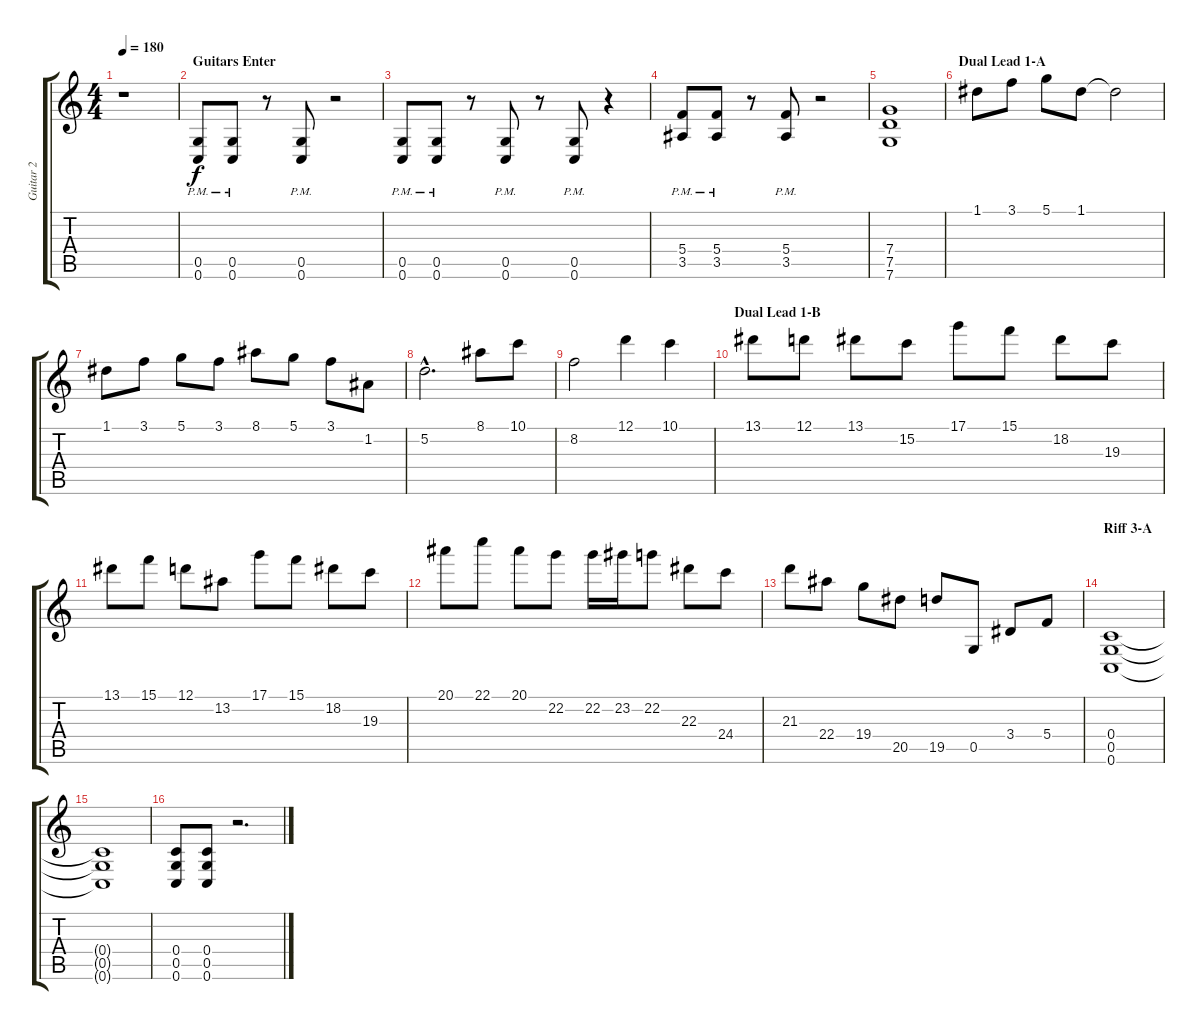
\track ("Guitar 2" "Guitar 2") {instrument distortionguitar}
\staff {score tabs}
\tuning (D4 A3 F3 C3 G2 C2) {hide}
\ts (4 4)
\tempo 180
\clef g2
\ks c
r.1{dy f} |
\section ("" "Guitars Enter")
(0.5{pm} 0.6{pm}).8 (0.5{pm} 0.6{pm}).8 r.8 (0.5{pm} 0.6{pm}).8 r.2 |
(0.5{pm} 0.6{pm}).8 (0.5{pm} 0.6{pm}).8 r.8 (0.5{pm} 0.6{pm}).8 r.8 (0.5{pm} 0.6{pm}).8 r.4 |
(5.4{pm} 3.5{pm}).8 (5.4{pm} 3.5{pm}).8 r.8 (5.4{pm} 3.5{pm}).8 r.2 |
(7.4 7.5 7.6).1 |
\section ("" "Dual Lead 1-A")
1.1.8 3.1.8 5.1.8 1.1.8 1.1{t}.2 |
1.1.8 3.1.8 5.1.8 3.1.8 8.1.8 5.1.8 3.1.8 1.2.8 |
5.2{hac}.2{d} 8.1.8 10.1.8 |
8.2.2 12.1.4 10.1.4 |
\section ("" "Dual Lead 1-B")
13.1.8 12.1.8 13.1.8 15.2.8 17.1.8 15.1.8 18.2.8 19.3.8 |
13.1.8 15.1.8 12.1.8 13.2.8 17.1.8 15.1.8 18.2.8 19.3.8 |
20.1.8 22.1.8 20.1.8 22.2.8 22.2.16 23.2.16 22.2.8 22.3.8 24.4.8 |
21.3.8 22.4.8 19.4.8 20.5.8 19.5.8 0.5.8 3.4.8 5.4.8 |
\section ("" "Riff 3-A")
(0.4 0.5 0.6).1 |
(0.4{t} 0.5{t} 0.6{t}).1 |
(0.4 0.5 0.6).8 (0.4 0.5 0.6).8 r.2{d}
